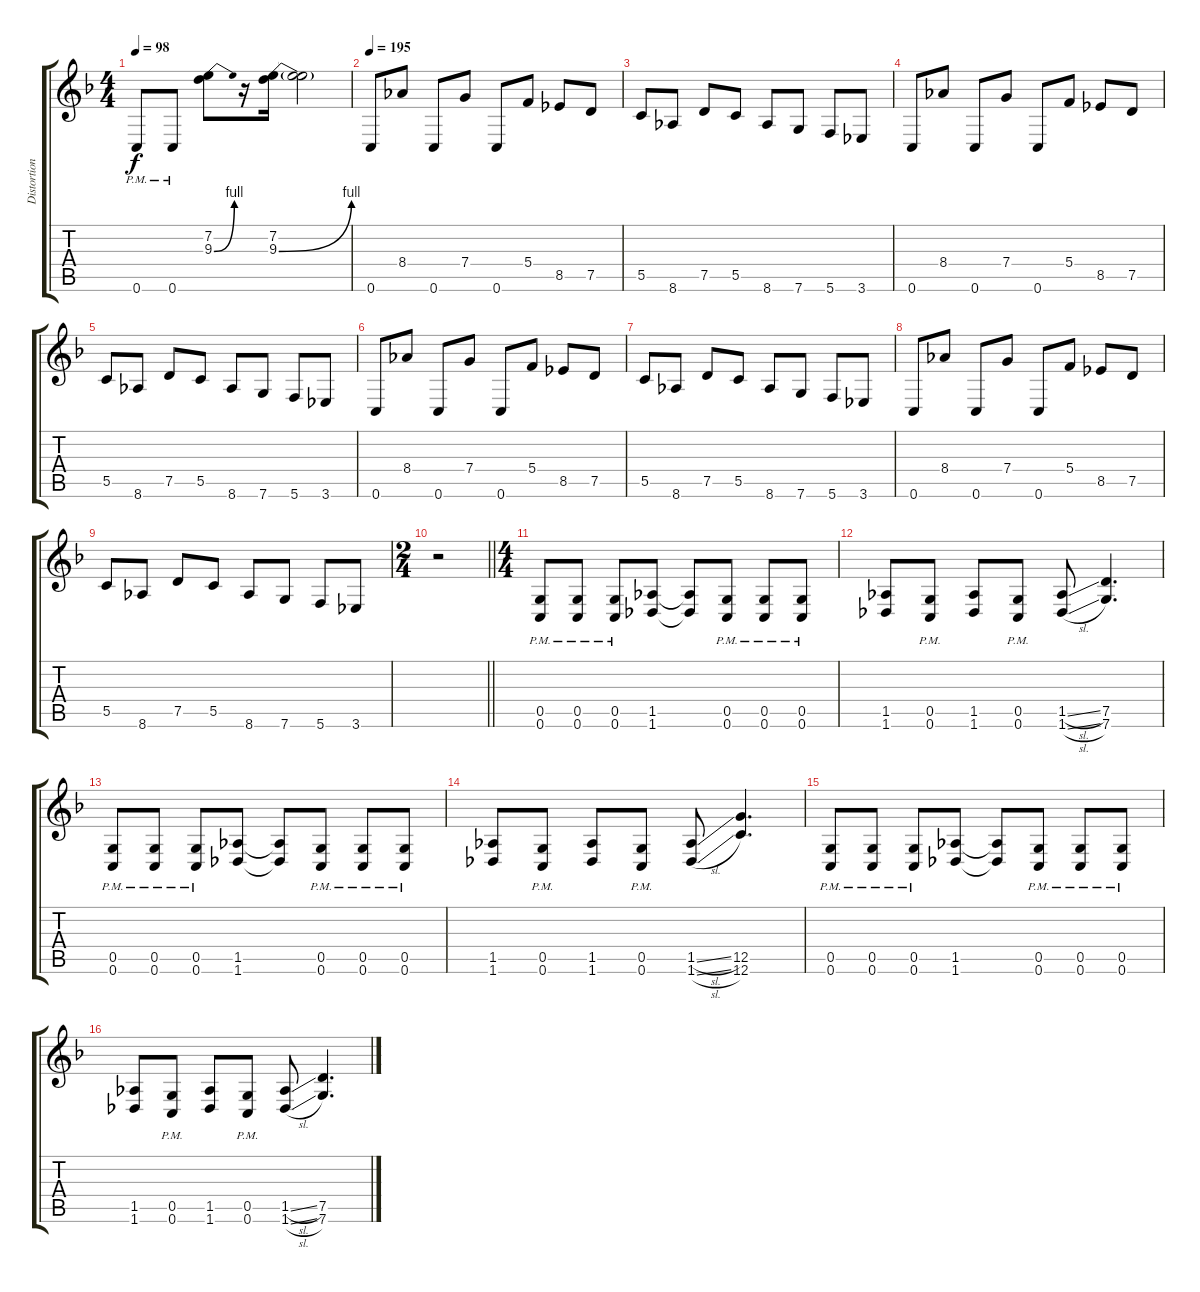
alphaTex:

\track ("Distortion" "Distortion") {instrument distortionguitar}
\staff {score tabs}
\tuning (D4 A3 F3 C3 G2 C2) {hide}
\ts (4 4)
\tempo 98
\clef g2
\ks f
0.6{pm}.8{dy f} 0.6{pm}.8 (7.2 9.3{be (bend 0 0 60 4)}).8 r.16 (7.2 9.3{be (bend 0 0 60 4)}).16 (7.2{t} 9.3{t}).2 |
\tempo 195
0.6.8 8.4.8 0.6.8 7.4.8 0.6.8 5.4.8 8.5.8 7.5.8 |
5.5.8 8.6.8 7.5.8 5.5.8 8.6.8 7.6.8 5.6.8 3.6.8 |
0.6.8 8.4.8 0.6.8 7.4.8 0.6.8 5.4.8 8.5.8 7.5.8 |
5.5.8 8.6.8 7.5.8 5.5.8 8.6.8 7.6.8 5.6.8 3.6.8 |
0.6.8 8.4.8 0.6.8 7.4.8 0.6.8 5.4.8 8.5.8 7.5.8 |
5.5.8 8.6.8 7.5.8 5.5.8 8.6.8 7.6.8 5.6.8 3.6.8 |
0.6.8 8.4.8 0.6.8 7.4.8 0.6.8 5.4.8 8.5.8 7.5.8 |
5.5.8 8.6.8 7.5.8 5.5.8 8.6.8 7.6.8 5.6.8 3.6.8 |
\ts (2 4)
\barLineRight lightlight
r.2 |
\ts (4 4)
(0.5{pm} 0.6{pm}).8 (0.5{pm} 0.6{pm}).8 (0.5{pm} 0.6{pm}).8 (1.5 1.6).8 (1.5{t} 1.6{t}).8 (0.5{pm} 0.6{pm}).8 (0.5{pm} 0.6{pm}).8 (0.5{pm} 0.6{pm}).8 |
(1.5 1.6).8 (0.5{pm} 0.6{pm}).8 (1.5 1.6).8 (0.5{pm} 0.6{pm}).8 (1.5{sl} 1.6{sl}).8 (7.5 7.6).4{d} |
(0.5{pm} 0.6{pm}).8 (0.5{pm} 0.6{pm}).8 (0.5{pm} 0.6{pm}).8 (1.5 1.6).8 (1.5{t} 1.6{t}).8 (0.5{pm} 0.6{pm}).8 (0.5{pm} 0.6{pm}).8 (0.5{pm} 0.6{pm}).8 |
(1.5 1.6).8 (0.5{pm} 0.6{pm}).8 (1.5 1.6).8 (0.5{pm} 0.6{pm}).8 (1.5{sl} 1.6{sl}).8 (12.5 12.6).4{d} |
(0.5{pm} 0.6{pm}).8 (0.5{pm} 0.6{pm}).8 (0.5{pm} 0.6{pm}).8 (1.5 1.6).8 (1.5{t} 1.6{t}).8 (0.5{pm} 0.6{pm}).8 (0.5{pm} 0.6{pm}).8 (0.5{pm} 0.6{pm}).8 |
(1.5 1.6).8 (0.5{pm} 0.6{pm}).8 (1.5 1.6).8 (0.5{pm} 0.6{pm}).8 (1.5{sl} 1.6{sl}).8 (7.5 7.6).4{d}
